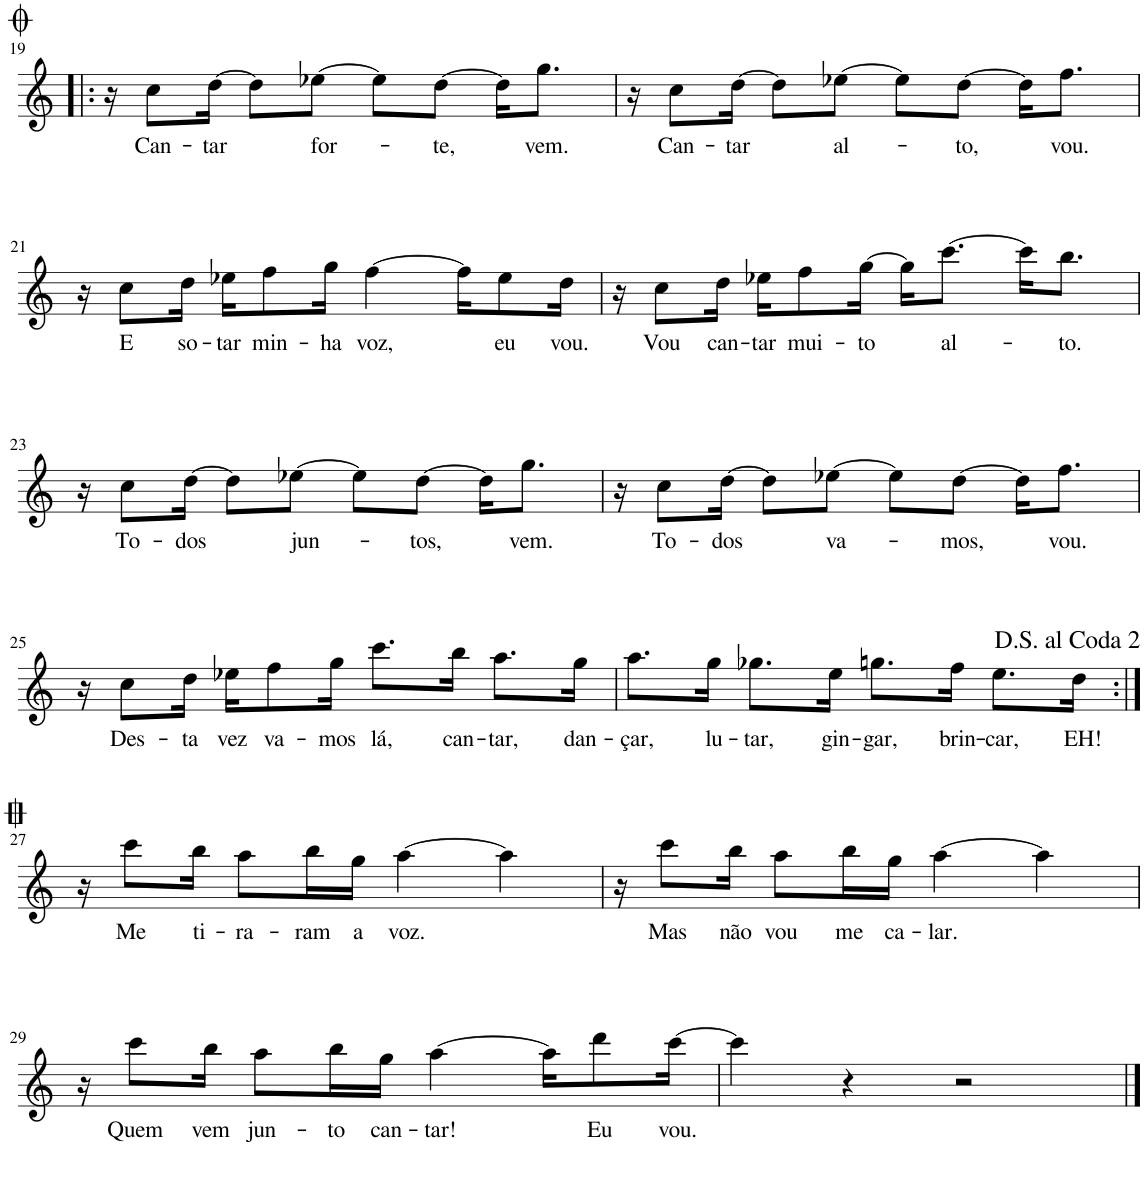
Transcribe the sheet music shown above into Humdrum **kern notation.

**kern	**text
*part1	*part1
*staff1	*staff1
*I"P A	*
*I'P A	*
!!LO:PB:g=z
*clefG2	*
*k[]	*
*M4/4	*
=19!|:	=19!|:
16r	.
!	!LO:LY:b
8cc\L	Can-
!	!LO:LY:b
[16dd\Jk	-tar
8dd\L]	.
!	!LO:LY:b
[8ee-X\J	for-
8ee-\L]	.
!	!LO:LY:b
[8dd\J	-te,
16dd\KL]	.
!	!LO:LY:b
8.gg\J	vem.
=20	=20
16r	.
!	!LO:LY:b
8cc\L	Can-
!	!LO:LY:b
[16dd\Jk	-tar
8dd\L]	.
!	!LO:LY:b
[8ee-X\J	al-
8ee-\L]	.
!	!LO:LY:b
[8dd\J	-to,
16dd\KL]	.
!	!LO:LY:b
8.ff\J	vou.
!!LO:LB:g=z
=21	=21
16r	.
!	!LO:LY:b
8cc\L	E
!	!LO:LY:b
16dd\Jk	so-
!	!LO:LY:b
16ee-X\KL	-tar
!	!LO:LY:b
8ff\	min-
!	!LO:LY:b
16gg\Jk	-ha
!	!LO:LY:b
[4ff\	voz,
16ff\KL]	.
!	!LO:LY:b
8ee-\	eu
!	!LO:LY:b
16dd\Jk	vou.
=22	=22
16r	.
!	!LO:LY:b
8cc\L	Vou
!	!LO:LY:b
16dd\Jk	can-
!	!LO:LY:b
16ee-X\KL	-tar
!	!LO:LY:b
8ff\	mui-
!	!LO:LY:b
[16gg\Jk	-to
16gg\KL]	.
!	!LO:LY:b
[8.ccc\J	al-
16ccc\KL]	.
!	!LO:LY:b
8.bb\J	-to.
!!LO:LB:g=z
=23	=23
16r	.
!	!LO:LY:b
8cc\L	To-
!	!LO:LY:b
[16dd\Jk	-dos
8dd\L]	.
!	!LO:LY:b
[8ee-X\J	jun-
8ee-\L]	.
!	!LO:LY:b
[8dd\J	-tos,
16dd\KL]	.
!	!LO:LY:b
8.gg\J	vem.
=24	=24
16r	.
!	!LO:LY:b
8cc\L	To-
!	!LO:LY:b
[16dd\Jk	-dos
8dd\L]	.
!	!LO:LY:b
[8ee-X\J	va-
8ee-\L]	.
!	!LO:LY:b
[8dd\J	-mos,
16dd\KL]	.
!	!LO:LY:b
8.ff\J	vou.
!!LO:LB:g=z
=25	=25
16r	.
!	!LO:LY:b
8cc\L	Des-
!	!LO:LY:b
16dd\Jk	-ta
!	!LO:LY:b
16ee-X\KL	vez
!	!LO:LY:b
8ff\	va-
!	!LO:LY:b
16gg\Jk	-mos
!	!LO:LY:b
8.ccc\L	lá,
!	!LO:LY:b
16bb\Jk	can-
!	!LO:LY:b
8.aa\L	-tar,
!	!LO:LY:b
16gg\Jk	dan-
=26	=26
!	!LO:LY:b
8.aa\L	-çar,
!	!LO:LY:b
16gg\Jk	lu-
!	!LO:LY:b
8.gg-X\L	-tar,
!	!LO:LY:b
16ee\Jk	gin-
!	!LO:LY:b
8.ggn\L	-gar,
!	!LO:LY:b
16ff\Jk	brin-
!	!LO:LY:b
8.ee\L	-car,
!	!LO:LY:b
16dd\Jk	EH!
!LO:TX:a:t=D.S. al Coda 2	!
!!LO:LB:g=z
=27:|!	=27:|!
16r	.
!	!LO:LY:b
8ccc\L	Me
!	!LO:LY:b
16bb\Jk	ti-
!	!LO:LY:b
8aa\L	-ra-
!	!LO:LY:b
16bb\L	-ram
!	!LO:LY:b
16gg\JJ	a
!	!LO:LY:b
[4aa\	voz.
4aa\]	.
=28	=28
16r	.
!	!LO:LY:b
8ccc\L	Mas
!	!LO:LY:b
16bb\Jk	não
!	!LO:LY:b
8aa\L	vou
!	!LO:LY:b
16bb\L	me
!	!LO:LY:b
16gg\JJ	ca-
!	!LO:LY:b
[4aa\	-lar.
4aa\]	.
!!LO:LB:g=z
=29	=29
16r	.
!	!LO:LY:b
8ccc\L	Quem
!	!LO:LY:b
16bb\Jk	vem
!	!LO:LY:b
8aa\L	jun-
!	!LO:LY:b
16bb\L	-to
!	!LO:LY:b
16gg\JJ	can-
!	!LO:LY:b
[4aa\	-tar!
16aa\KL]	.
!	!LO:LY:b
8ddd\	Eu
!	!LO:LY:b
[16ccc\Jk	vou.
=30	=30
4ccc\]	.
4r	.
2r	.
==	==
*-	*-
